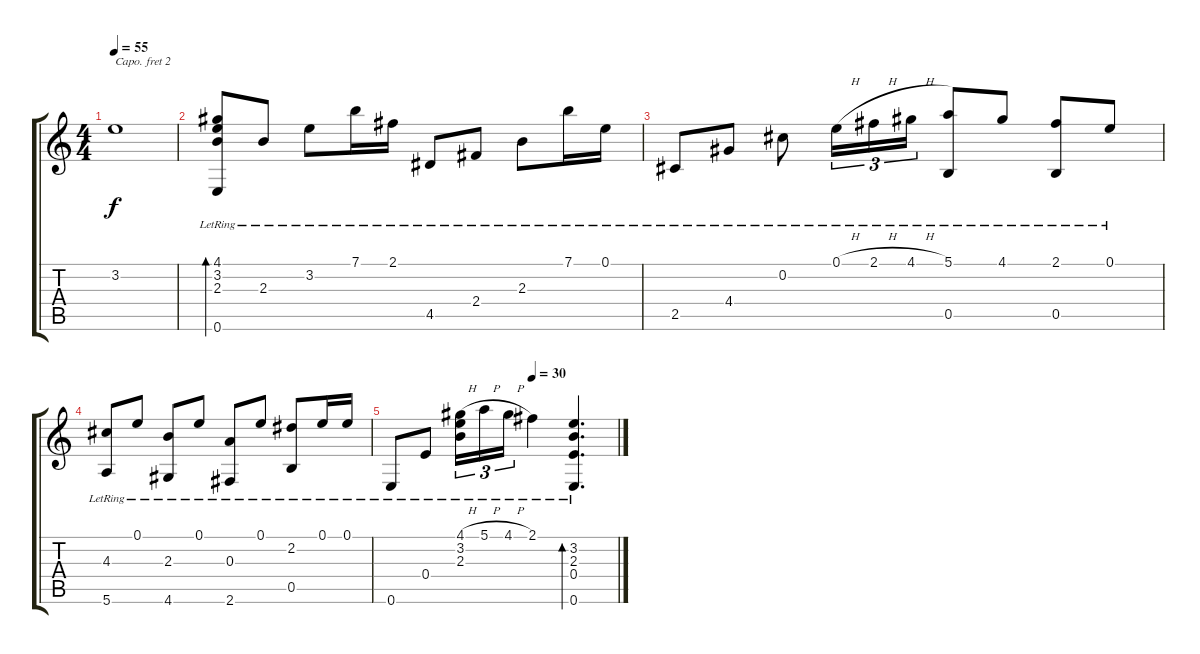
\track "" {instrument acousticguitarsteel}
\staff {score tabs}
\capo 2
\tuning (D4 B3 G3 D3 A2 D2) {hide}
\ts (4 4)
\tempo 55
\clef g2
\ks c
3.2{t}.1{dy f} |
(4.1{lr} 3.2{lr} 2.3{lr} 0.6{lr}).8{bd 480} 2.3{lr}.8 3.2{lr}.8 7.1{lr}.16 2.1{lr}.16 4.5{lr}.8 2.4{lr}.8 2.3{lr}.8 7.1{lr}.16 0.1{lr}.16 |
2.5{lr}.8 4.4{lr}.8 0.2{lr}.8 0.1{h lr}.16{tu (3 2)} 2.1{h lr}.16{tu (3 2)} 4.1{h lr}.16{tu (3 2)} (5.1{lr} 0.5{lr}).8 4.1{lr}.8 (2.1{lr} 0.5{lr}).8 0.1{lr}.8 |
(4.3{lr} 5.6{lr}).8 0.1{lr}.8 (2.3{lr} 4.6{lr}).8 0.1{lr}.8 (0.3{lr} 2.6{lr}).8 0.1{lr}.8 (2.2{lr} 0.5{lr}).8 0.1{lr}.16 0.1{lr}.16 |
\tempo (30 0.625)
0.6{lr}.8 0.4{lr}.8 (4.1{h lr} 3.2{lr} 2.3{lr}).16{tu (3 2)} 5.1{h lr}.16{tu (3 2)} 4.1{h lr}.16{tu (3 2)} 2.1{lr}.4 (3.2{lr} 2.3{lr} 0.4{lr} 0.6{lr}).4{d bd 240}
